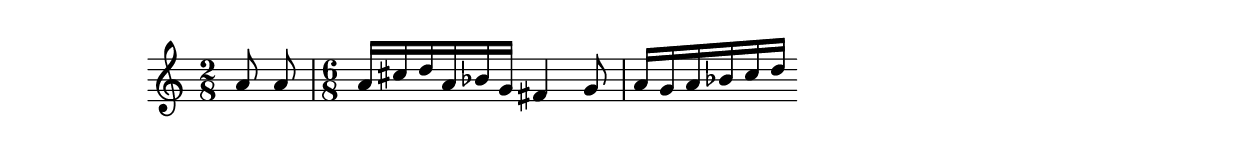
\version "1.5.68"

\header{
texidoc="
The first two a8 notes should not be beamed.
Also, no automatic beaming accross bar lines.
"
}

\score{
\notes \notes\relative c'' {
\time 2/8
a8 a
\time 6/8
a16 cis d a bes g fis4 g8
%a4. fis4 g8
a16 g a bes c d % ees8 d c
}
\paper{
   linewidth=-1.
}
}
